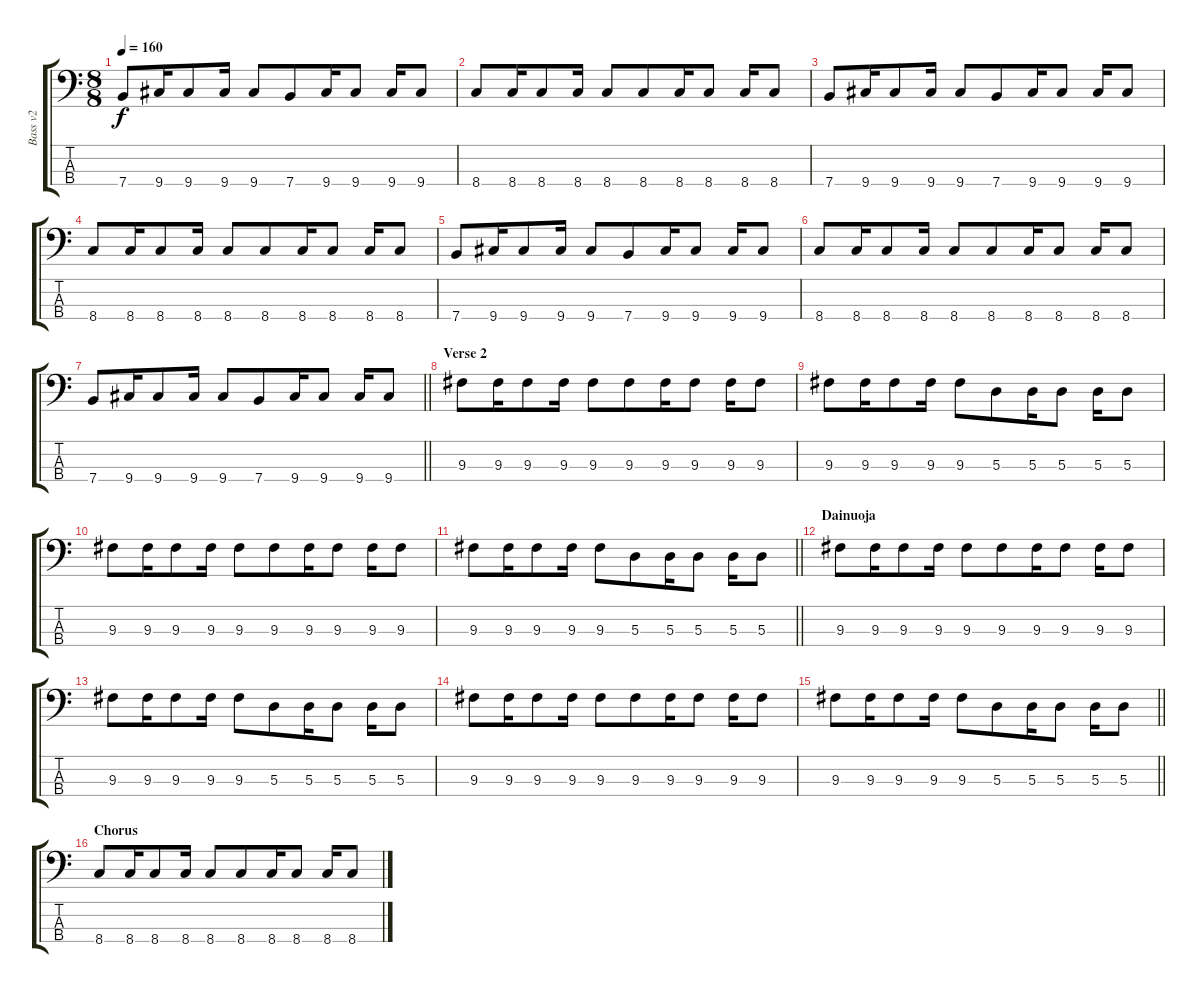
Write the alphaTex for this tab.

\track ("Bass v2" "Bass v2") {mute instrument electricbassfinger}
\staff {score tabs}
\tuning (G2 D2 A1 E1) {hide}
\ts (8 8)
\tempo 160
\clef f4
\ks c
7.4.8{dy f} 9.4.16 9.4.8 9.4.16 9.4.8 7.4.8 9.4.16 9.4.8 9.4.16 9.4.8 |
8.4.8 8.4.16 8.4.8 8.4.16 8.4.8 8.4.8 8.4.16 8.4.8 8.4.16 8.4.8 |
7.4.8 9.4.16 9.4.8 9.4.16 9.4.8 7.4.8 9.4.16 9.4.8 9.4.16 9.4.8 |
8.4.8 8.4.16 8.4.8 8.4.16 8.4.8 8.4.8 8.4.16 8.4.8 8.4.16 8.4.8 |
7.4.8 9.4.16 9.4.8 9.4.16 9.4.8 7.4.8 9.4.16 9.4.8 9.4.16 9.4.8 |
8.4.8 8.4.16 8.4.8 8.4.16 8.4.8 8.4.8 8.4.16 8.4.8 8.4.16 8.4.8 |
\barLineRight lightlight
7.4.8 9.4.16 9.4.8 9.4.16 9.4.8 7.4.8 9.4.16 9.4.8 9.4.16 9.4.8 |
\section ("" "Verse 2")
9.3.8 9.3.16 9.3.8 9.3.16 9.3.8 9.3.8 9.3.16 9.3.8 9.3.16 9.3.8 |
9.3.8 9.3.16 9.3.8 9.3.16 9.3.8 5.3.8 5.3.16 5.3.8 5.3.16 5.3.8 |
9.3.8 9.3.16 9.3.8 9.3.16 9.3.8 9.3.8 9.3.16 9.3.8 9.3.16 9.3.8 |
\barLineRight lightlight
9.3.8 9.3.16 9.3.8 9.3.16 9.3.8 5.3.8 5.3.16 5.3.8 5.3.16 5.3.8 |
\section ("" "Dainuoja")
9.3.8 9.3.16 9.3.8 9.3.16 9.3.8 9.3.8 9.3.16 9.3.8 9.3.16 9.3.8 |
9.3.8 9.3.16 9.3.8 9.3.16 9.3.8 5.3.8 5.3.16 5.3.8 5.3.16 5.3.8 |
9.3.8 9.3.16 9.3.8 9.3.16 9.3.8 9.3.8 9.3.16 9.3.8 9.3.16 9.3.8 |
\barLineRight lightlight
9.3.8 9.3.16 9.3.8 9.3.16 9.3.8 5.3.8 5.3.16 5.3.8 5.3.16 5.3.8 |
\section ("" "Chorus")
8.4.8 8.4.16 8.4.8 8.4.16 8.4.8 8.4.8 8.4.16 8.4.8 8.4.16 8.4.8
